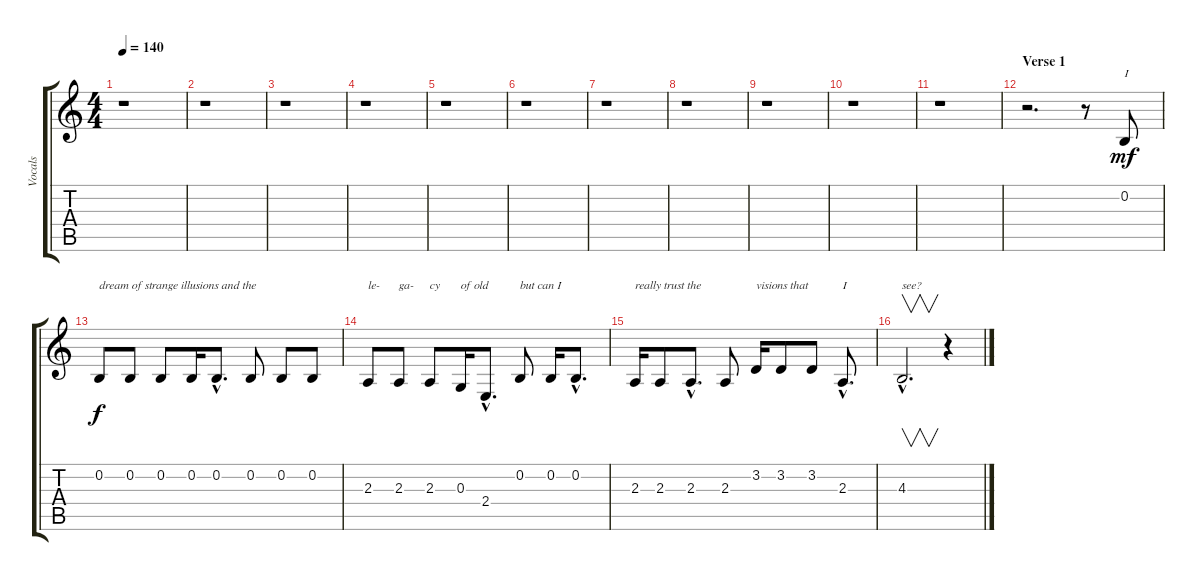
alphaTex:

\track ("Vocals" "Vocals") {instrument lead8bassandlead}
\staff {score tabs}
\tuning (E4 B3 G3 D3 A2 E2) {hide}
\ts (4 4)
\tempo 140
\clef g2
\ks c
r.1{dy mf} |
r.1 |
r.1 |
r.1 |
r.1 |
r.1 |
r.1 |
r.1 |
r.1 |
r.1 |
r.1 |
\section ("" "Verse 1")
r.2{d} r.8 0.2.8{txt "I"} |
0.2.8{txt "dream of strange illusions and the" dy f} 0.2.8 0.2.8 0.2.16 0.2{hac}.8{d} 0.2.8 0.2.8 0.2.8 |
2.3.8{txt "le-"} 2.3.8{txt "ga-"} 2.3.8{txt "cy"} 0.3.16{txt "of old"} 2.4{hac}.8{d} 0.2.8{txt "but can I"} 0.2.16 0.2{hac}.8{d} |
2.3.16{txt "really trust the"} 2.3.8 2.3{hac}.8{d} 2.3.8 3.2.16{txt "visions that"} 3.2.8 3.2.8 2.3{hac}.8{d txt "I"} |
4.3{hac}.2{v d txt "see?"} r.4
